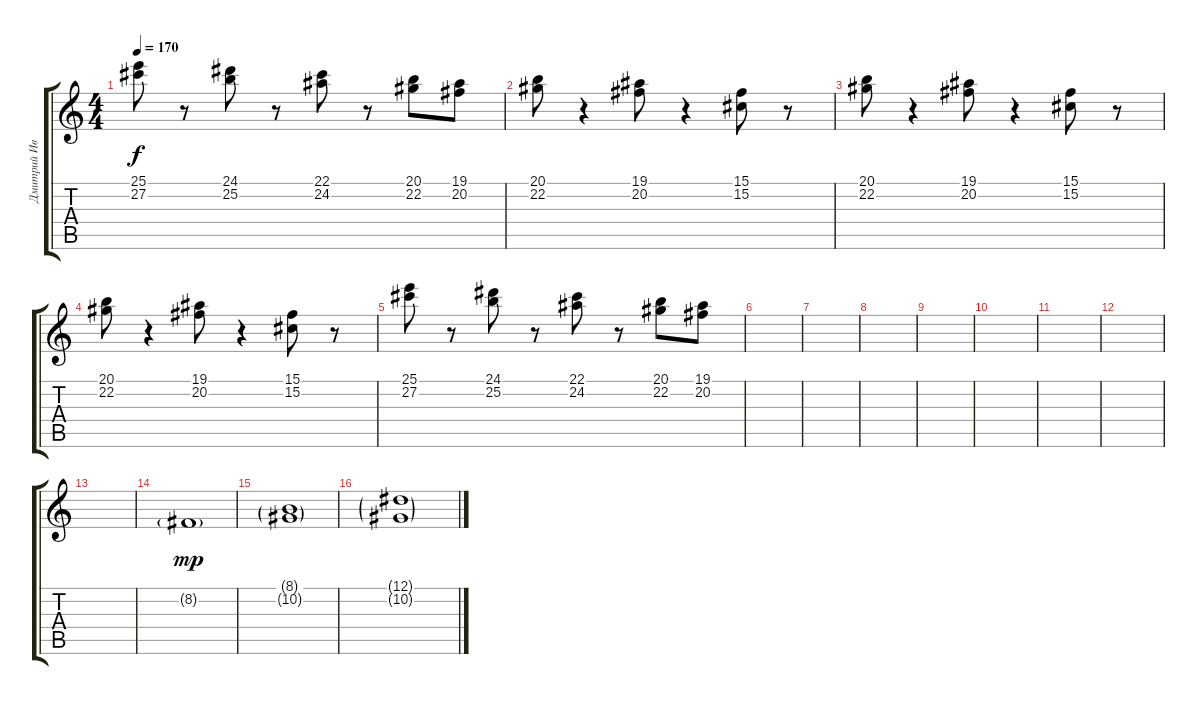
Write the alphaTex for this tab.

\track ("Дмитрий Иванов" "Дмитрий Ив") {instrument stringensemble1}
\staff {score tabs}
\tuning (Eb4 Bb3 Gb3 Db3 Ab2 Eb2) {hide}
\ts (4 4)
\tempo 170
\clef g2
\ks c
(25.1 27.2).8{dy f} r.8 (24.1 25.2).8 r.8 (22.1 24.2).8 r.8 (20.1 22.2).8 (19.1 20.2).8 |
(20.1 22.2).8 r.4 (19.1 20.2).8 r.4 (15.1 15.2).8 r.8 |
(20.1 22.2).8 r.4 (19.1 20.2).8 r.4 (15.1 15.2).8 r.8 |
(20.1 22.2).8 r.4 (19.1 20.2).8 r.4 (15.1 15.2).8 r.8 |
(25.1 27.2).8 r.8 (24.1 25.2).8 r.8 (22.1 24.2).8 r.8 (20.1 22.2).8 (19.1 20.2).8 |
|
|
|
|
|
|
|
|
8.2{g}.1{dy mp} |
(8.1{g} 10.2{g}).1 |
(12.1{g} 10.2{g}).1
